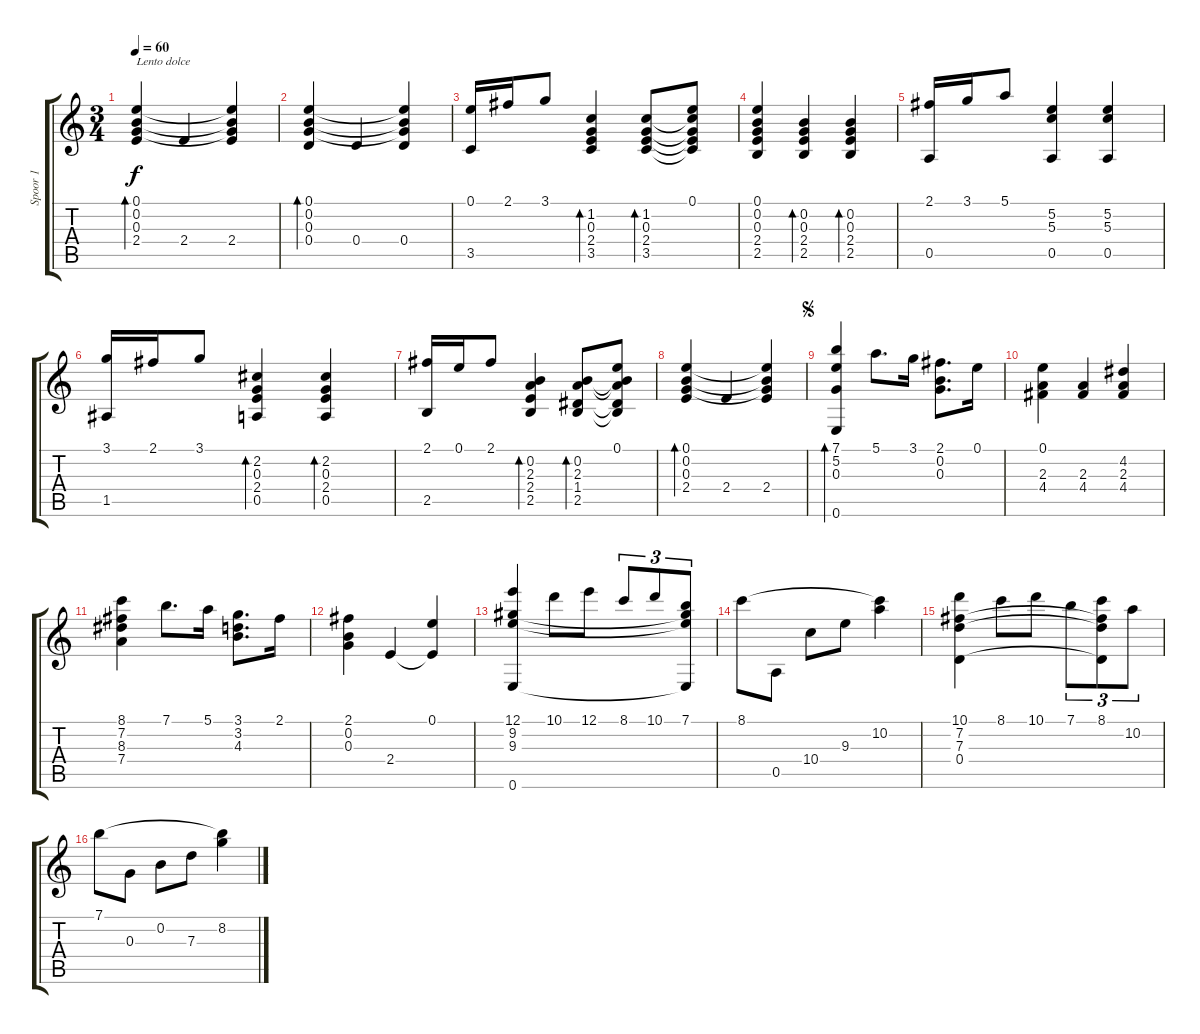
\track ("Spoor 1" "Spoor 1") {instrument acousticguitarnylon}
\staff {score tabs}
\tuning (E4 B3 G3 D3 A2 E2) {hide}
\ts (3 4)
\tempo 60
\clef g2
\ks c
(0.1 0.2 0.3 2.4).4{bd 60 txt "Lento dolce" dy f instrument acousticguitarnylon} 2.4.4 (0.1{t} 0.2{t} 0.3{t} 2.4).4 |
(0.1 0.2 0.3 0.4).4{bd 60} 0.4.4 (0.1{t} 0.2{t} 0.3{t} 0.4).4 |
(0.1 3.5).16 2.1.16 3.1.8 (1.2 0.3 2.4 3.5).4{bd 60} (1.2 0.3 2.4 3.5).8{bd 60} (0.1 1.2{t} 0.3{t} 2.4{t} 3.5{t}).8 |
(0.1 0.2 0.3 2.4 2.5).4 (0.2 0.3 2.4 2.5).4{bd 60} (0.2 0.3 2.4 2.5).4{bd 60} |
(2.1 0.5).16 3.1.16 5.1.8 (5.2 5.3 0.5).4 (5.2 5.3 0.5).4 |
(3.1 1.5).16 2.1.16 3.1.8 (2.2 0.3 2.4 0.5).4{bd 60} (2.2 0.3 2.4 0.5).4{bd 60} |
(2.1 2.5).16 0.1.16 2.1.8 (0.2 2.3 2.4 2.5).4{bd 60} (0.2 2.3 1.4 2.5).8{bd 60} (0.1 0.2{t} 2.3{t} 1.4{t} 2.5{t}).8 |
(0.1 0.2 0.3 2.4).4{bd 60} 2.4.4 (0.1{t} 0.2{t} 0.3{t} 2.4).4 |
\jump segno
(7.1 5.2 0.3 0.6).4{bd 60} 5.1.8{d} 3.1.16 (2.1 0.2 0.3).8{d} 0.1.16 |
(0.1 2.3 4.4).4 (2.3 4.4).4 (4.2 2.3 4.4).4 |
(8.1 7.2 8.3 7.4).4 7.1.8{d} 5.1.16 (3.1 3.2 4.3).8{d} 2.1.16 |
(2.1 0.2 0.3).4 2.4.4 (0.1 2.4{t}).4 |
(12.1 9.2 9.3 0.6).4 10.1.8 12.1.8 8.1.8{tu (3 2)} 10.1.8{tu (3 2)} (7.1 9.2{t} 9.3{t} 0.6{t}).8{tu (3 2)} |
8.1.8 0.5.8 10.4.8 9.3.8 (8.1{t} 10.2).4 |
(10.1 7.2 7.3 0.4).4 8.1.8 10.1.8 7.1.8{tu (3 2)} (8.1 7.2{t} 7.3{t} 0.4{t}).8{tu (3 2)} 10.2.8{tu (3 2)} |
7.1.8 0.3.8 0.2.8 7.3.8 (7.1{t} 8.2).4
